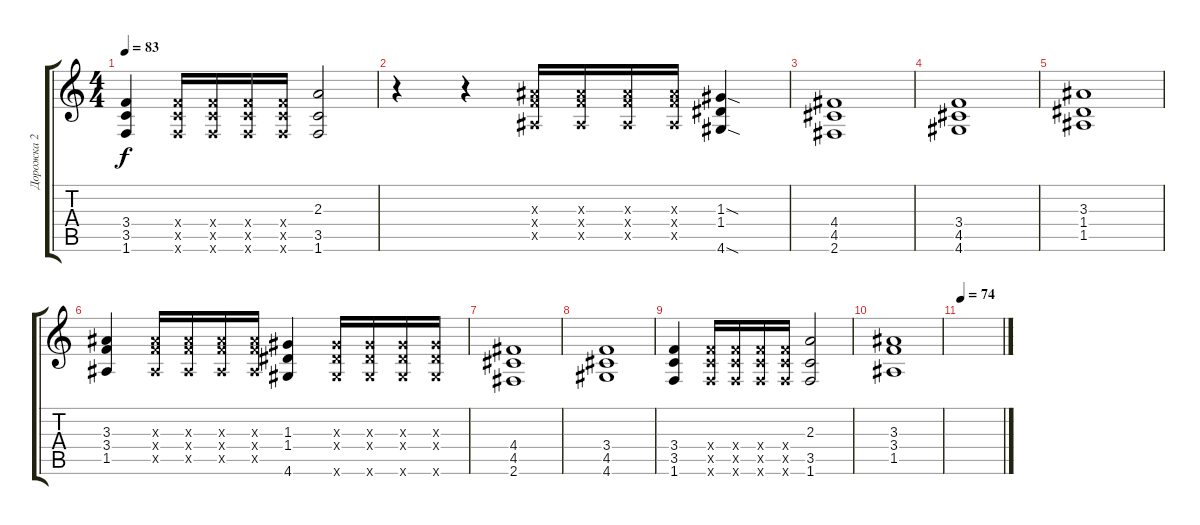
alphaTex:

\track ("Дорожка 2" "Дорожка 2") {instrument overdrivenguitar}
\staff {score tabs}
\tuning (E4 B3 G3 D3 A2 E2) {hide}
\ts (4 4)
\tempo 83
\clef g2
\ks c
(3.4 3.5 1.6).4{dy f} (3.4{x} 3.5{x} 1.6{x}).16 (3.4{x} 3.5{x} 1.6{x}).16 (3.4{x} 3.5{x} 1.6{x}).16 (3.4{x} 3.5{x} 1.6{x}).16 (2.3 3.5 1.6).2 |
r.4 r.4 (3.3{x} 3.4{x} 1.5{x}).16 (3.3{x} 3.4{x} 1.5{x}).16 (3.3{x} 3.4{x} 1.5{x}).16 (3.3{x} 3.4{x} 1.5{x}).16 (1.3{sod} 1.4 4.6{sod}).4 |
(4.4 4.5 2.6).1 |
(3.4 4.5 4.6).1 |
(3.3 1.4 1.5).1 |
(3.3 3.4 1.5).4 (3.3{x} 3.4{x} 1.5{x}).16 (3.3{x} 3.4{x} 1.5{x}).16 (3.3{x} 3.4{x} 1.5{x}).16 (3.3{x} 3.4{x} 1.5{x}).16 (1.3 1.4 4.6).4 (1.3{x} 1.4{x} 4.6{x}).16 (1.3{x} 1.4{x} 4.6{x}).16 (1.3{x} 1.4{x} 4.6{x}).16 (1.3{x} 1.4{x} 4.6{x}).16 |
(4.4 4.5 2.6).1 |
(3.4 4.5 4.6).1 |
(3.4 3.5 1.6).4 (3.4{x} 3.5{x} 1.6{x}).16 (3.4{x} 3.5{x} 1.6{x}).16 (3.4{x} 3.5{x} 1.6{x}).16 (3.4{x} 3.5{x} 1.6{x}).16 (2.3 3.5 1.6).2 |
(3.3 3.4 1.5).1 |
\tempo 74
